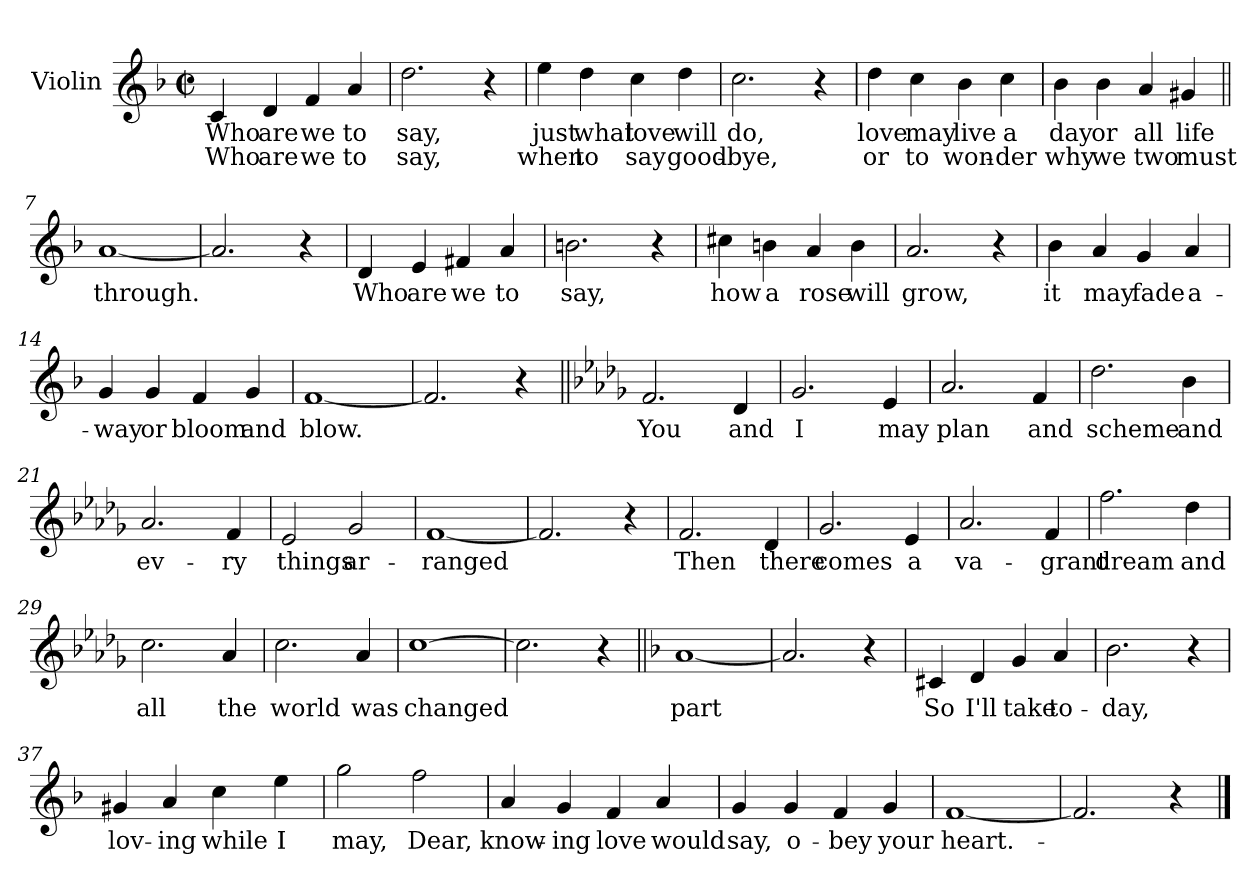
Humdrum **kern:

**kern	**text	**text
*part1	*part1	*part1
*staff1	*staff1	*staff1
*I"Violin	*	*
*I'Vln	*	*
*clefG2	*	*
*k[b-]	*	*
*F:	*	*
*M2/2	*	*
*met(c|)	*	*
=1	=1	=1
4c/	Who	Who
4d/	are	are
4f/	we	we
4a/	to	to
=2	=2	=2
2.dd\	say,	say,
4r	.	.
=3	=3	=3
4ee\	just	when
4dd\	what	to
4cc\	love	say
4dd\	will	good-
=4	=4	=4
2.cc\	do,	-bye,
4r	.	.
=5	=5	=5
4dd\	love	or
4cc\	may	to
4b-\	live	won-
4cc\	a	-der
!!LO:LB:g=z
=6	=6	=6
4b-\	day	why
4b-\	or	we
4a/	all	two
4g#X/	life	must
=7||	=7||	=7||
[1a	through.	.
=8	=8	=8
2.a/]	.	.
4r	.	.
=9	=9	=9
4d/	Who	.
4e/	are	.
4f#X/	we	.
4a/	to	.
=10	=10	=10
2.bn\	say,	.
4r	.	.
=11	=11	=11
4cc#X\	how	.
4bn\	a	.
4a/	rose	.
4b\	will	.
!!LO:LB:g=z
=12	=12	=12
2.a/	grow,	.
4r	.	.
=13	=13	=13
4b-\	it	.
4a/	may	.
4g/	fade	.
4a/	a-	.
=14	=14	=14
4g/	-way	.
4g/	or	.
4f/	bloom	.
4g/	and	.
=15	=15	=15
[1f	blow.	.
=16	=16	=16
2.f/]	.	.
4r	.	.
=17||	=17||	=17||
*k[b-e-a-d-g-]	*	*
*D-:	*	*
2.f/	You	.
4d-/	and	.
=18	=18	=18
2.g-/	I	.
4e-/	may	.
=19	=19	=19
2.a-/	plan	.
4f/	and	.
!!LO:LB:g=z
=20	=20	=20
2.dd-\	scheme	.
4b-\	and	.
=21	=21	=21
2.a-/	ev-	.
4f/	-ry	.
=22	=22	=22
2e-/	things	.
2g-/	ar-	.
=23	=23	=23
[1f	-ranged	.
=24	=24	=24
2.f/]	.	.
4r	.	.
=25	=25	=25
2.f/	Then	.
4d-/	there	.
=26	=26	=26
2.g-/	comes	.
4e-/	a	.
=27	=27	=27
2.a-/	va-	.
4f/	-grant	.
!!LO:LB:g=z
=28	=28	=28
2.ff\	dream	.
4dd-\	and	.
=29	=29	=29
2.cc\	all	.
4a-/	the	.
=30	=30	=30
2.cc\	world	.
4a-/	was	.
=31	=31	=31
[1cc	changed	.
=32	=32	=32
2.cc\]	.	.
4r	.	.
=33||	=33||	=33||
*k[b-]	*	*
*F:	*	*
[1a	part	.
=34	=34	=34
2.a/]	.	.
4r	.	.
=35	=35	=35
4c#X/	So	.
4d/	I'll	.
4g/	take	.
4a/	to-	.
=36	=36	=36
2.b-\	-day,	.
4r	.	.
!!LO:LB:g=z
=37	=37	=37
4g#X/	lov-	.
4a/	-ing	.
4cc\	while	.
4ee\	I	.
=38	=38	=38
2gg\	may,	.
2ff\	Dear,	.
=39	=39	=39
4a/	know-	.
4g/	-ing	.
4f/	love	.
4a/	would	.
=40	=40	=40
4g/	say,	.
4g/	o-	.
4f/	-bey	.
4g/	your	.
=41	=41	=41
[1f	heart.-	.
=42	=42	=42
2.f/]	.	.
4r	.	.
==	==	==
*-	*-	*-
